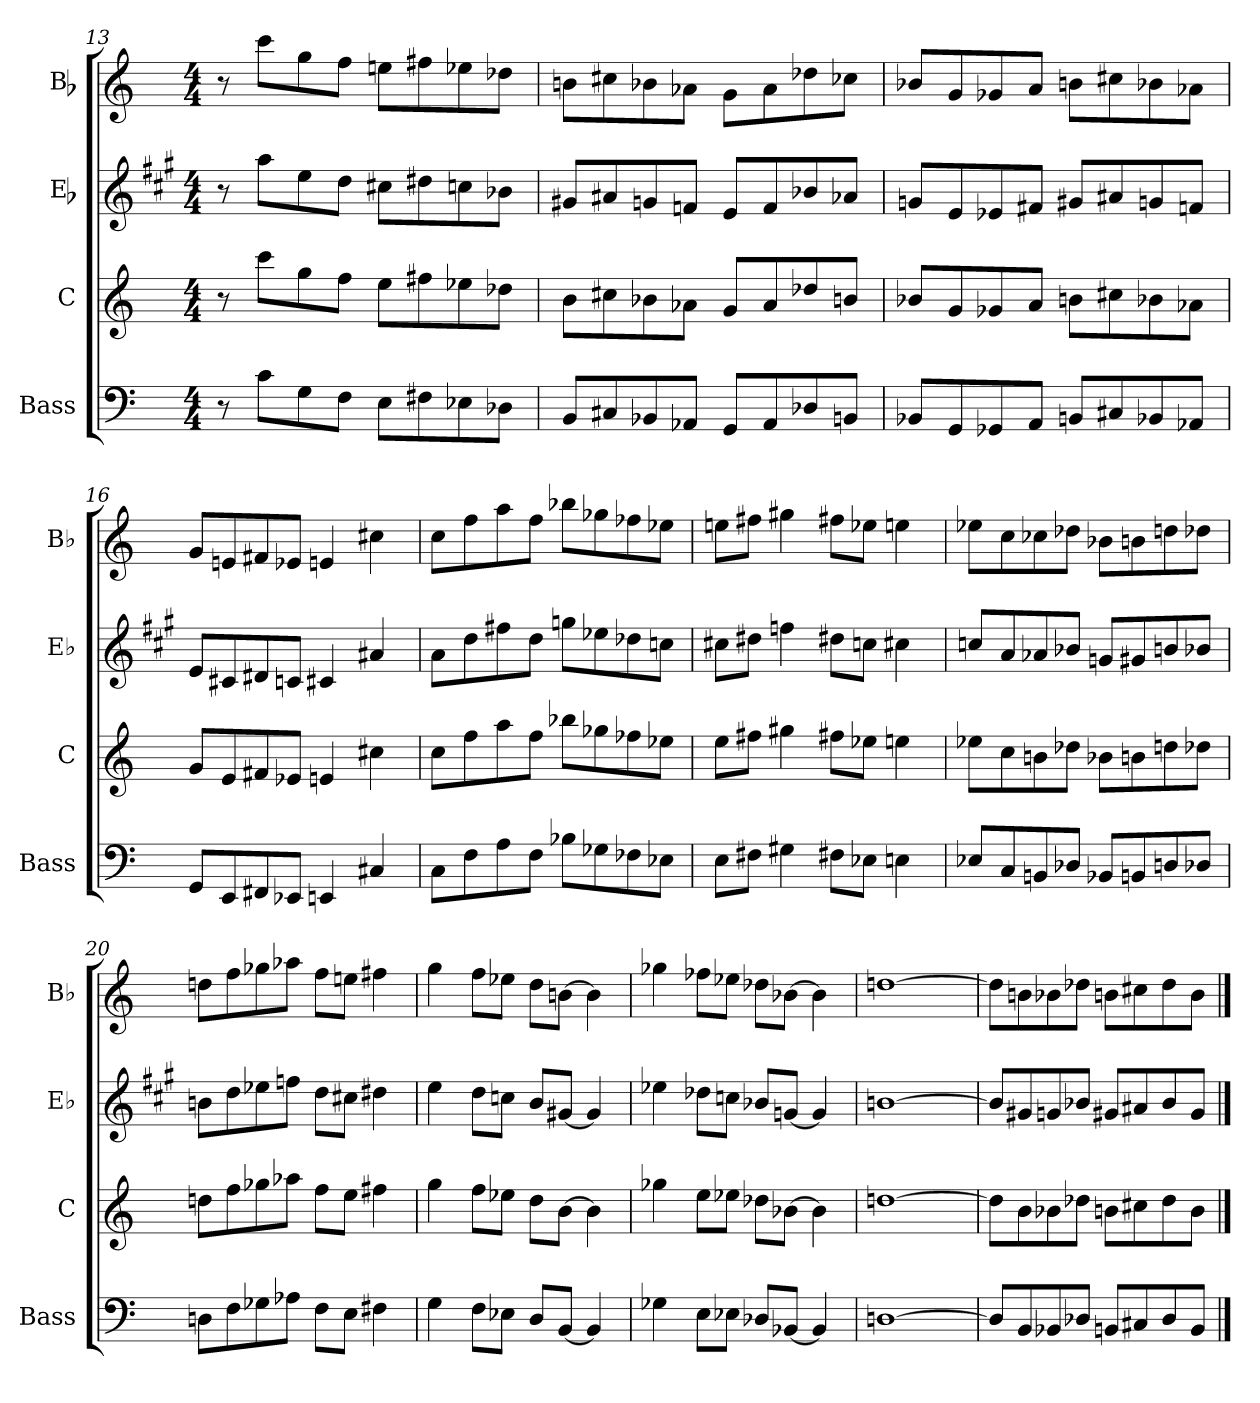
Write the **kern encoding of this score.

**kern	**kern	**kern	**kern
*part4	*part3	*part2	*part1
*staff4	*staff3	*staff2	*staff1
*I"Bass	*I"C	*I"Eb	*I"Bb
*I'Bass	*I'C	*I'Eb	*I'Bb
!!LO:LB:g=z
*clefF4	*clefG2	*clefG2	*clefG2
*	*	*ITrd5c9	*ITrd8c14
*k[]	*k[]	*k[]	*k[]
*C:	*C:	*C:	*C:
*M4/4	*M4/4	*M4/4	*M4/4
=13	=13	=13	=13
8r	8r	8r	8r
8c\L	8ccc\L	8cc\L	8cc\L
8G\	8gg\	8g\	8g\
8F\J	8ff\J	8f\J	8f\J
8E\L	8ee\L	8en\L	8en\L
8F#X\	8ff#X\	8f#X\	8f#X\
8E-X\	8ee-X\	8e-X\	8e-X\
8D-X\J	8dd-X\J	8d-X\J	8d-X\J
=14	=14	=14	=14
8BB/L	8b\L	8Bn/L	8Bn\L
8C#X/	8cc#X\	8c#X/	8c#X\
8BB-X/	8b-X\	8B-X/	8B-X\
8AA-X/J	8a-X\J	8A-X/J	8A-X\J
8GG/L	8g/L	8G/L	8G\L
8AA-/	8a-/	8A-/	8A-\
8D-X/	8dd-X/	8d-X/	8d-X\
8BBn/J	8bn/J	8c-X/J	8c-X\J
=15	=15	=15	=15
8BB-X/L	8b-X/L	8B-/L	8B-/L
8GG/	8g/	8G/	8G/
8GG-X/	8g-X/	8G-X/	8G-X/
8AA/J	8a/J	8An/J	8A/J
8BBn/L	8bn\L	8Bn/L	8Bn\L
8C#X/	8cc#X\	8c#X/	8c#X\
8BB-X/	8b-X\	8B-X/	8B-X\
8AA-X/J	8a-X\J	8A-X/J	8A-X\J
=16	=16	=16	=16
8GG/L	8g/L	8G/L	8G/L
8EE/	8e/	8En/	8En/
8FF#X/	8f#X/	8F#X/	8F#X/
8EE-X/J	8e-X/J	8E-X/J	8E-X/J
4EEn/	4en/	4En/	4En/
4C#X/	4cc#X\	4c#X/	4c#X\
!!LO:PB:g=z
=17	=17	=17	=17
8C\L	8cc\L	8c\L	8c\L
8F\	8ff\	8f\	8f\
8A\	8aa\	8an\	8a\
8F\J	8ff\J	8f\J	8f\J
8B-X\L	8bb-X\L	8b-\L	8b-\L
8G-X\	8gg-X\	8g-X\	8g-X\
8F-X\	8ff-X\	8f-X\	8f-X\
8E-X\J	8ee-X\J	8e-\J	8e-\J
=18	=18	=18	=18
8E\L	8ee\L	8en\L	8en\L
8F#X\J	8ff#X\J	8f#X\J	8f#X\J
4G#X\	4gg#X\	4a-i\	4g#X\
8F#X\L	8ff#X\L	8f#X\L	8f#X\L
8E-X\J	8ee-X\J	8e-X\J	8e-X\J
4En\	4een\	4en\	4en\
=19	=19	=19	=19
8E-X/L	8ee-X\L	8e-X/L	8e-X\L
8C/	8cc\	8c/	8c\
8BBni/	8bni\	8c-X/	8c-X\
8D-X/J	8dd-X\J	8d-X/J	8d-X\J
8BB-X/L	8b-X\L	8B-X/L	8B-X\L
8BBn/	8bn\	8Bn/	8Bn\
8Dn/	8ddn\	8dn/	8dn\
8D-X/J	8dd-X\J	8d-X/J	8d-X\J
!!LO:LB:g=z
=20	=20	=20	=20
8Dn\L	8ddn\L	8dn\L	8dn\L
8F\	8ff\	8f\	8f\
8G-X\	8gg-X\	8g-X\	8g-X\
8A-X\J	8aa-X\J	8a-\J	8a-X\J
8F\L	8ff\L	8f\L	8f\L
8E\J	8ee\J	8en\J	8en\J
4F#X\	4ff#X\	4f#X\	4f#X\
=21	=21	=21	=21
4G\	4gg\	4g\	4g\
8F\L	8ff\L	8f\L	8f\L
8E-X\J	8ee-X\J	8e-\J	8e-\J
8D/L	8dd\L	8d/L	8d\L
[8BB/J	[8b\J	[8Bn/J	[8Bn\J
4BB/]	4b\]	4B/]	4B\]
=22	=22	=22	=22
4G-X\	4gg-X\	4g-X\	4g-X\
8E\L	8ee\L	8f-X\L	8f-X\L
8E-X\J	8ee-X\J	8e-\J	8e-\J
8D-X/L	8dd-X\L	8d-X/L	8d-X\L
[8BB-X/J	[8b-X\J	[8B-X/J	[8B-X\J
4BB-/]	4b-\]	4B-/]	4B-\]
=23	=23	=23	=23
[1Dn	[1ddn	[1dn	[1dn
!!LO:PB:g=z
=24	=24	=24	=24
8D/L]	8dd\L]	8d/L]	8d\L]
8BB/	8b\	8Bn/	8Bn\
8BB-X/	8b-X\	8B-X/	8B-X\
8D-X/J	8dd-X\J	8d-X/J	8d-X\J
8BBn/L	8bn\L	8Bn/L	8Bn\L
8C#X/	8cc#X\	8c#X/	8c#X\
8D-/	8dd-\	8d-/	8d-\
8BB/J	8b\J	8B/J	8B\J
==	==	==	==
*-	*-	*-	*-
